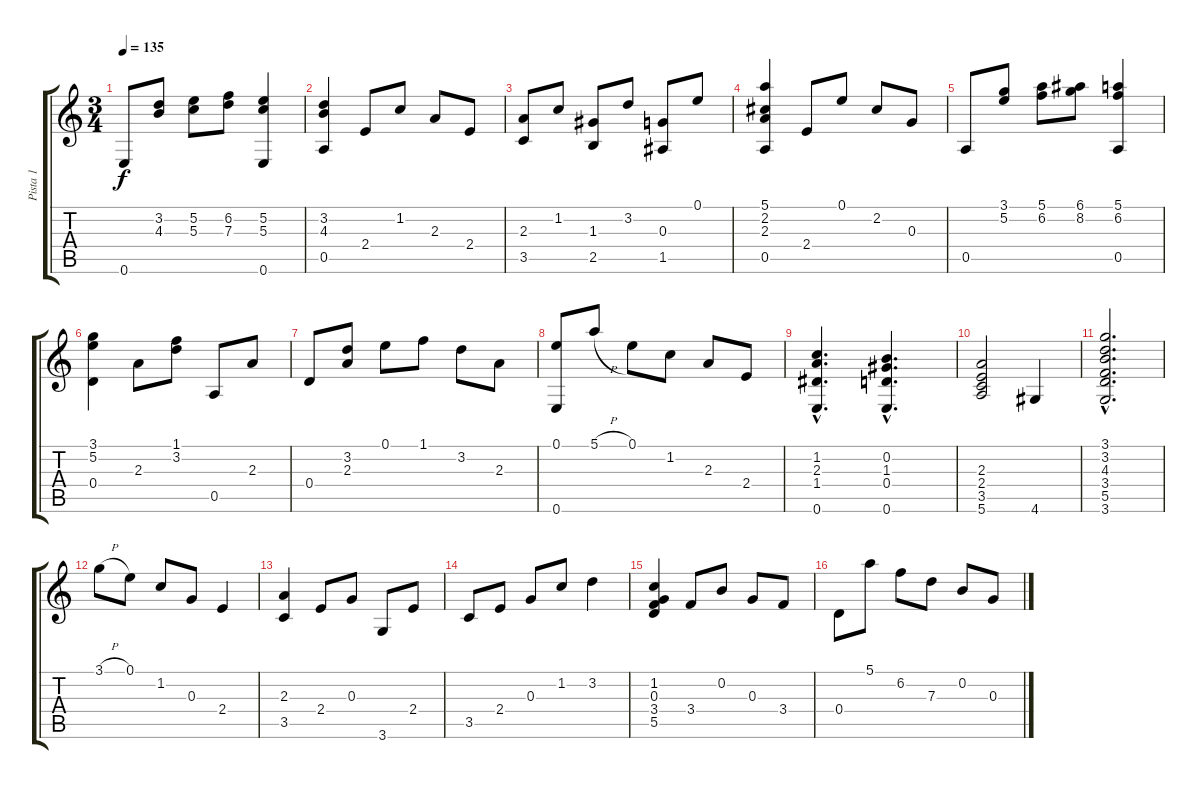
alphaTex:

\track ("Pista 1" "Pista 1") {instrument acousticguitarnylon}
\staff {score tabs}
\tuning (E4 B3 G3 D3 A2 E2) {hide}
\ts (3 4)
\tempo 135
\clef g2
\ks c
0.6.8{dy f} (3.2 4.3).8 (5.2 5.3).8 (6.2 7.3).8 (5.2 5.3 0.6).4 |
(3.2 4.3 0.5).4 2.4.8 1.2.8 2.3.8 2.4.8 |
(2.3 3.5).8 1.2.8 (1.3 2.5).8 3.2.8 (0.3 1.5).8 0.1.8 |
(5.1 2.2 2.3 0.5).4 2.4.8 0.1.8 2.2.8 0.3.8 |
0.5.8 (3.1 5.2).8 (5.1 6.2).8 (6.1 8.2).8 (5.1 6.2 0.5).4 |
(3.1 5.2 0.4).4 2.3.8 (1.1 3.2).8 0.5.8 2.3.8 |
0.4.8 (3.2 2.3).8 0.1.8 1.1.8 3.2.8 2.3.8 |
(0.1 0.6).8 5.1{h}.8 0.1.8 1.2.8 2.3.8 2.4.8 |
(1.2{hac} 2.3{hac} 1.4{hac} 0.6{hac}).4{d} (0.2{hac} 1.3{hac} 0.4{hac} 0.6{hac}).4{d} |
(2.3 2.4 3.5 5.6).2 4.6.4 |
(3.1{hac} 3.2{hac} 4.3{hac} 3.4{hac} 5.5{hac} 3.6{hac}).2{d} |
3.1{h}.8 0.1.8 1.2.8 0.3.8 2.4.4 |
(2.3 3.5).4 2.4.8 0.3.8 3.6.8 2.4.8 |
3.5.8 2.4.8 0.3.8 1.2.8 3.2.4 |
(1.2 0.3 3.4 5.5).4 3.4.8 0.2.8 0.3.8 3.4.8 |
0.4.8 5.1.8 6.2.8 7.3.8 0.2.8 0.3.8
